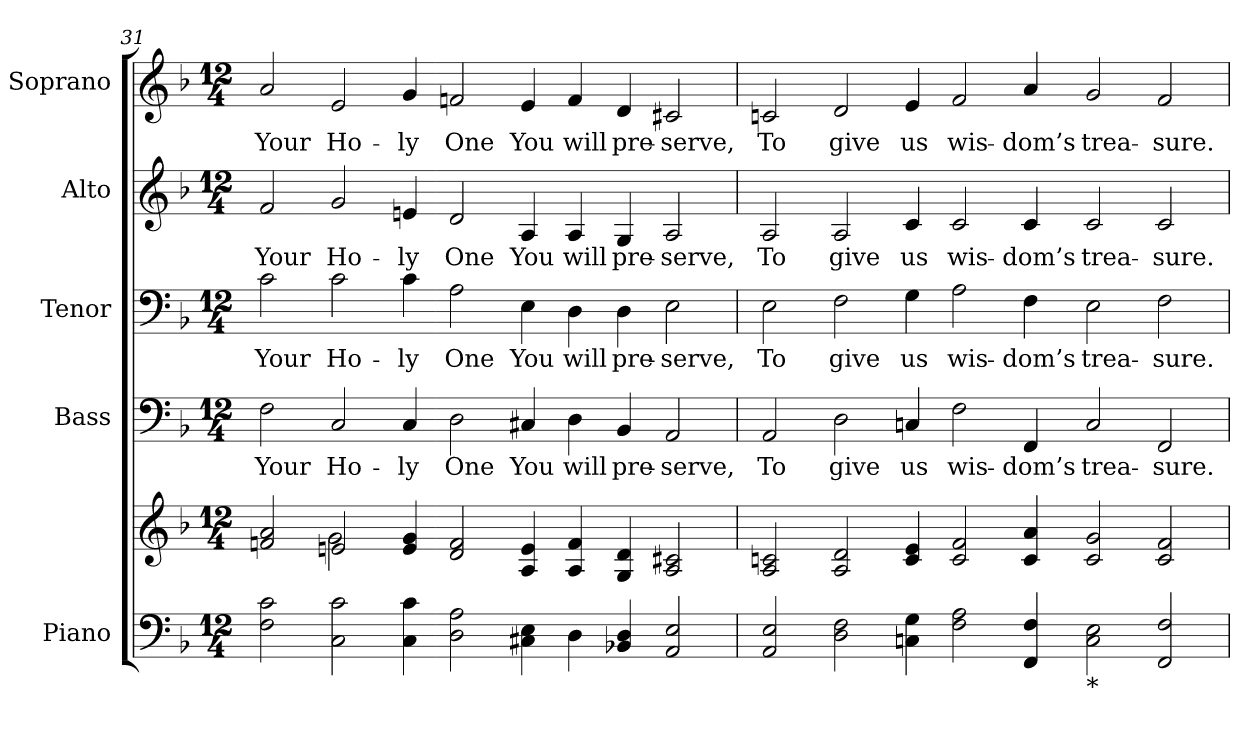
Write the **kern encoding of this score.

**kern	**kern	**kern	**text	**kern	**text	**kern	**text	**kern	**text
*part5	*part5	*part4	*part4	*part3	*part3	*part2	*part2	*part1	*part1
*staff6	*staff5	*staff4	*staff4	*staff3	*staff3	*staff2	*staff2	*staff1	*staff1
*I"Piano	*	*I"Bass	*	*I"Tenor	*	*I"Alto	*	*I"Soprano	*
*I'Pno.	*	*I'B.	*	*I'T.	*	*I'A.	*	*I'S.	*
!!LO:PB:g=z
*clefF4	*clefG2	*clefF4	*	*clefF4	*	*clefG2	*	*clefG2	*
*k[b-]	*k[b-]	*k[b-]	*	*k[b-]	*	*k[b-]	*	*k[b-]	*
*d:	*d:	*d:	*	*d:	*	*d:	*	*d:	*
*M12/4	*M12/4	*M12/4	*	*M12/4	*	*M12/4	*	*M12/4	*
=31	=31	=31	=31	=31	=31	=31	=31	=31	=31
*	*^	*	*	*	*	*	*	*	*
!	!	!	!	!LO:LY:b:color=#000000	!	!	!	!	!	!
!	!	!	!	!	!	!LO:LY:b:color=#000000	!	!	!	!
!	!	!	!	!	!	!	!	!LO:LY:b:color=#000000	!	!
!	!	!	!	!	!	!	!	!	!	!LO:LY:b:color=#000000
2Fi\ 2ci	2fni/ 2ai	2ryy	2Fi\	Your	2ci\	Your	2fi/	Your	2ai/	Your
!	!	!	!	!LO:LY:b:color=#000000	!	!	!	!	!	!
!	!	!	!	!	!	!LO:LY:b:color=#000000	!	!	!	!
!	!	!	!	!	!	!	!	!LO:LY:b:color=#000000	!	!
!	!	!	!	!	!	!	!	!	!	!LO:LY:b:color=#000000
2Ci\ 2ci	2eni/	2gi\	2Ci/	Ho-	2ci\	Ho-	2gi/	Ho-	2ei/	Ho-
!	!	!	!	!LO:LY:b:color=#000000	!	!	!	!	!	!
!	!	!	!	!	!	!LO:LY:b:color=#000000	!	!	!	!
!	!	!	!	!	!	!	!	!LO:LY:b:color=#000000	!	!
!	!	!	!	!	!	!	!	!	!	!LO:LY:b:color=#000000
4Ci\ 4ci	4ei/ 4gi	1ryy	4Ci/	-ly	4ci\	-ly	4eni/	-ly	4gi/	-ly
!	!	!	!	!LO:LY:b:color=#000000	!	!	!	!	!	!
!	!	!	!	!	!	!LO:LY:b:color=#000000	!	!	!	!
!	!	!	!	!	!	!	!	!LO:LY:b:color=#000000	!	!
!	!	!	!	!	!	!	!	!	!	!LO:LY:b:color=#000000
2Di\ 2Ai	2di/ 2fi	.	2Di\	One	2Ai\	One	2di/	One	2fni/	One
!	!	!	!	!LO:LY:b:color=#000000	!	!	!	!	!	!
!	!	!	!	!	!	!LO:LY:b:color=#000000	!	!	!	!
!	!	!	!	!	!	!	!	!LO:LY:b:color=#000000	!	!
!	!	!	!	!	!	!	!	!	!	!LO:LY:b:color=#000000
4C#Xi\ 4Ei	4Ai/ 4ei	.	4C#Xi/	You	4Ei\	You	4Ai/	You	4ei/	You
!	!	!	!	!LO:LY:b:color=#000000	!	!	!	!	!	!
!	!	!	!	!	!	!LO:LY:b:color=#000000	!	!	!	!
!	!	!	!	!	!	!	!	!LO:LY:b:color=#000000	!	!
!	!	!	!	!	!	!	!	!	!	!LO:LY:b:color=#000000
4Di\	4Ai/ 4fi	1ryy	4Di\	will	4Di\	will	4Ai/	will	4fi/	will
!	!	!	!	!LO:LY:b:color=#000000	!	!	!	!	!	!
!	!	!	!	!	!	!LO:LY:b:color=#000000	!	!	!	!
!	!	!	!	!	!	!	!	!LO:LY:b:color=#000000	!	!
!	!	!	!	!	!	!	!	!	!	!LO:LY:b:color=#000000
4BB-Xi/ 4Di	4Gi/ 4di	.	4BB-i/	pre-	4Di\	pre-	4Gi/	pre-	4di/	pre-
!	!	!	!	!LO:LY:b:color=#000000	!	!	!	!	!	!
!	!	!	!	!	!	!LO:LY:b:color=#000000	!	!	!	!
!	!	!	!	!	!	!	!	!LO:LY:b:color=#000000	!	!
!	!	!	!	!	!	!	!	!	!	!LO:LY:b:color=#000000
2AAi/ 2Ei	2Ai/ 2c#Xi	.	2AAi/	-serve,	2Ei\	-serve,	2Ai/	-serve,	2c#Xi/	-serve,
*	*v	*v	*	*	*	*	*	*	*	*
!!LO:PB:g=z
=32	=32	=32	=32	=32	=32	=32	=32	=32	=32
!	!	!	!LO:LY:b:color=#000000	!	!	!	!	!	!
!	!	!	!	!	!LO:LY:b:color=#000000	!	!	!	!
!	!	!	!	!	!	!	!LO:LY:b:color=#000000	!	!
!	!	!	!	!	!	!	!	!	!LO:LY:b:color=#000000
2AAi/ 2Ei	2Ai/ 2cni	2AAi/	To	2Ei\	To	2Ai/	To	2cni/	To
!	!	!	!LO:LY:b:color=#000000	!	!	!	!	!	!
!	!	!	!	!	!LO:LY:b:color=#000000	!	!	!	!
!	!	!	!	!	!	!	!LO:LY:b:color=#000000	!	!
!	!	!	!	!	!	!	!	!	!LO:LY:b:color=#000000
2Di\ 2Fi	2Ai/ 2di	2Di\	give	2Fi\	give	2Ai/	give	2di/	give
!	!	!	!LO:LY:b:color=#000000	!	!	!	!	!	!
!	!	!	!	!	!LO:LY:b:color=#000000	!	!	!	!
!	!	!	!	!	!	!	!LO:LY:b:color=#000000	!	!
!	!	!	!	!	!	!	!	!	!LO:LY:b:color=#000000
4Cni\ 4Gi	4ci/ 4ei	4Cni/	us	4Gi\	us	4ci/	us	4ei/	us
!	!	!	!LO:LY:b:color=#000000	!	!	!	!	!	!
!	!	!	!	!	!LO:LY:b:color=#000000	!	!	!	!
!	!	!	!	!	!	!	!LO:LY:b:color=#000000	!	!
!	!	!	!	!	!	!	!	!	!LO:LY:b:color=#000000
2Fi\ 2Ai	2ci/ 2fi	2Fi\	wis-	2Ai\	wis-	2ci/	wis-	2fi/	wis-
!	!	!	!LO:LY:b:color=#000000	!	!	!	!	!	!
!	!	!	!	!	!LO:LY:b:color=#000000	!	!	!	!
!	!	!	!	!	!	!	!LO:LY:b:color=#000000	!	!
!	!	!	!	!	!	!	!	!	!LO:LY:b:color=#000000
4FFi/ 4Fi	4ci/ 4ai	4FFi/	-dom’s	4Fi\	-dom’s	4ci/	-dom’s	4ai/	-dom’s
!	!	!	!LO:LY:b:color=#000000	!	!	!	!	!	!
!	!	!	!	!	!LO:LY:b:color=#000000	!	!	!	!
!	!	!	!	!	!	!	!LO:LY:b:color=#000000	!	!
!LO:TX:b:t=*	!	!	!	!	!	!	!	!	!
!	!	!	!	!	!	!	!	!	!LO:LY:b:color=#000000
2Ci\ 2Ei	2ci/ 2gi	2Ci/	trea-	2Ei\	trea-	2ci/	trea-	2gi/	trea-
!	!	!	!LO:LY:b:color=#000000	!	!	!	!	!	!
!	!	!	!	!	!LO:LY:b:color=#000000	!	!	!	!
!	!	!	!	!	!	!	!LO:LY:b:color=#000000	!	!
!	!	!	!	!	!	!	!	!	!LO:LY:b:color=#000000
2FFi/ 2Fi	2ci/ 2fi	2FFi/	-sure.	2Fi\	-sure.	2ci/	-sure.	2fi/	-sure.
=	=	=	=	=	=	=	=	=	=
*-	*-	*-	*-	*-	*-	*-	*-	*-	*-
